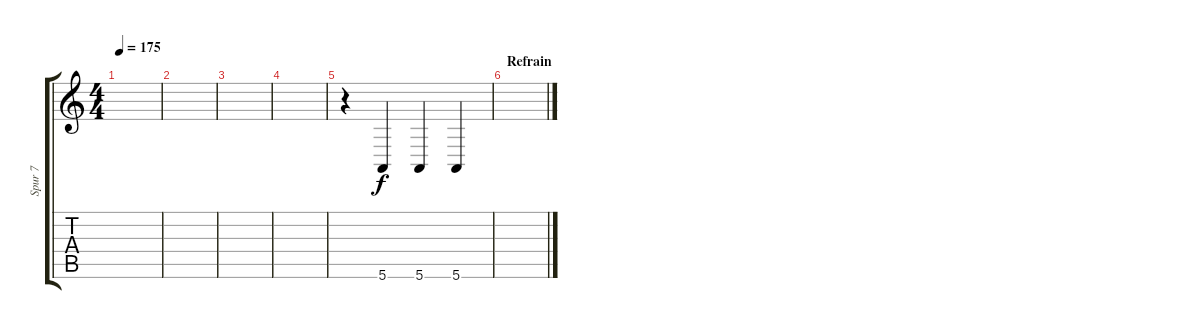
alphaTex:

\track ("Spur 7" "Spur 7") {instrument clarinet}
\staff {score tabs}
\tuning (E4 B3 G3 D3 A2 E2) {hide}
\ts (4 4)
\tempo 175
\clef g2
\ks c
|
|
|
|
r.4 5.6.4 5.6.4 5.6.4 |
\section ("" "Refrain")
